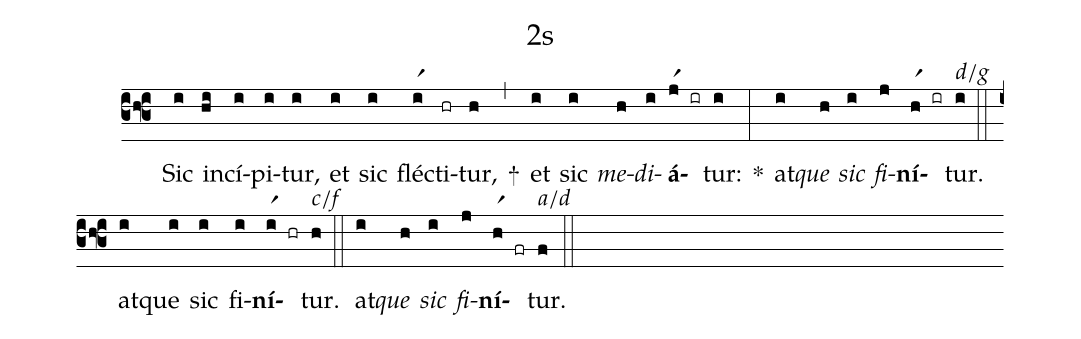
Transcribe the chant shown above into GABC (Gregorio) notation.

name: 2s;
%%
(c3@f3) ~() Sic(i) in(hi)cí(i)pi(i)tur,(i) et(i) sic(i) fléc(ir1)ti(hr)tur,(h) <sp>+</sp>(,)
et(i) sic(i) <i>me</i>(h)<i>di</i>(i)<b>á</b>(jr1 ir)tur:(i) <sp>*</sp>(:)

at(i)<i>que</i>(h) <i>sic</i>(i) <i>fi</i>(j)<b>ní</b>(hr1 ir)<alt>d/g</alt>tur.(i) (::)
at(i)que(i) sic(i) fi(i)<b>ní</b>(ir1 hr)<alt>c/f</alt>tur.(h) (::)
at(i)<i>que</i>(h) <i>sic</i>(i) <i>fi</i>(j)<b>ní</b>(hr1 fr)<alt>a/d</alt>tur.(f) (::)
